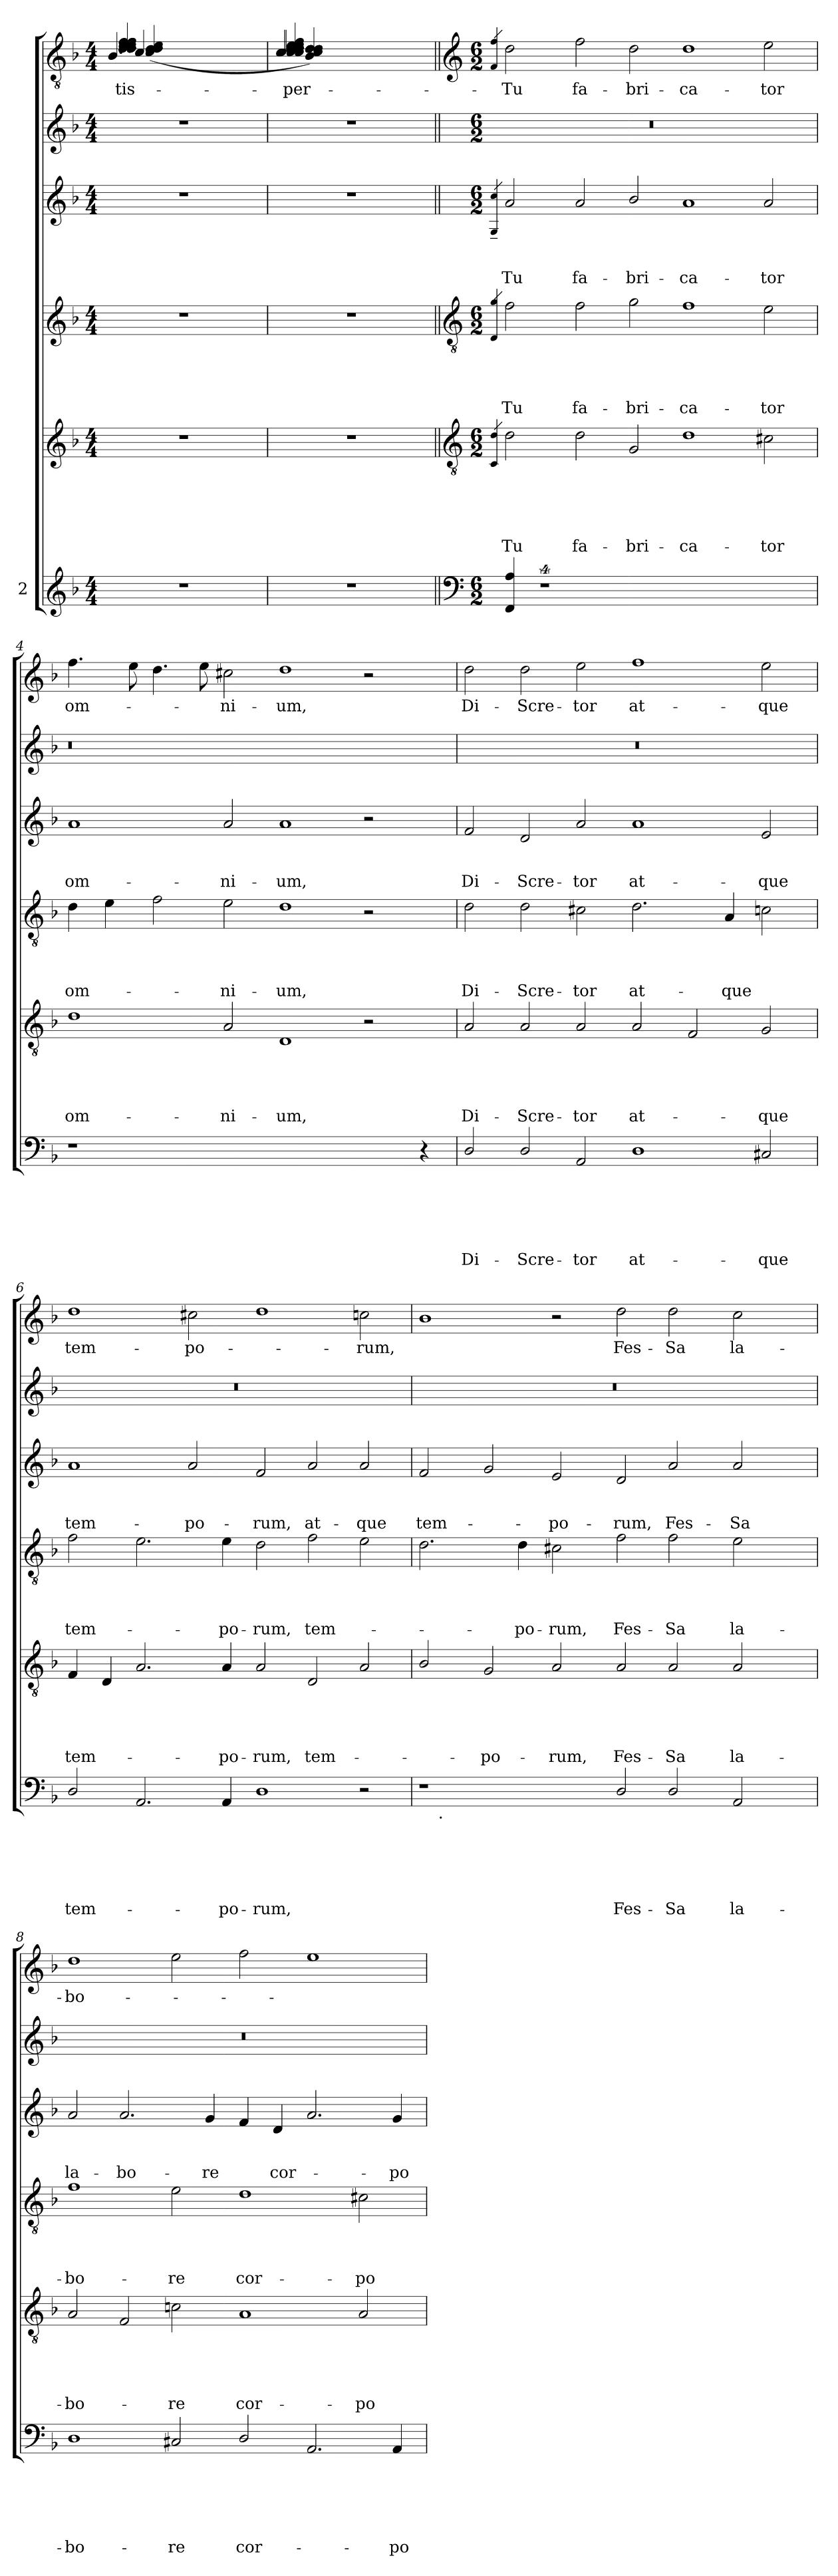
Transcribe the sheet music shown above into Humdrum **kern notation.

**kern	**text	**text	**text	**text	**text	**text	**kern	**text	**text	**text	**text	**text	**kern	**text	**text	**text	**text	**kern	**text	**text	**text	**kern	**kern	**text
*part6	*part6	*part6	*part6	*part6	*part6	*part6	*part5	*part5	*part5	*part5	*part5	*part5	*part4	*part4	*part4	*part4	*part4	*part3	*part3	*part3	*part3	*part2	*part1	*part1
*staff6	*staff6	*staff6	*staff6	*staff6	*staff6	*staff6	*staff5	*staff5	*staff5	*staff5	*staff5	*staff5	*staff4	*staff4	*staff4	*staff4	*staff4	*staff3	*staff3	*staff3	*staff3	*staff2	*staff1	*staff1
*I"2	*	*	*	*	*	*	*	*	*	*	*	*	*	*	*	*	*	*	*	*	*	*	*	*
*clefG2	*	*	*	*	*	*	*clefG2	*	*	*	*	*	*clefG2	*	*	*	*	*clefG2	*	*	*	*clefG2	*clefGv2	*
*k[b-]	*	*	*	*	*	*	*k[b-]	*	*	*	*	*	*k[b-]	*	*	*	*	*k[b-]	*	*	*	*k[b-]	*k[b-]	*
*F:	*	*	*	*	*	*	*F:	*	*	*	*	*	*F:	*	*	*	*	*F:	*	*	*	*F:	*F:	*
*M4/4	*	*	*	*	*	*	*M4/4	*	*	*	*	*	*M4/4	*	*	*	*	*M4/4	*	*	*	*M4/4	*M4/4	*
=1	=1	=1	=1	=1	=1	=1	=1	=1	=1	=1	=1	=1	=1	=1	=1	=1	=1	=1	=1	=1	=1	=1	=1	=1
!	!	!	!	!	!	!	!	!	!	!	!	!	!	!	!	!	!	!	!	!	!	!	!	!LO:LY:b
*	*	*	*	*	*	*	*	*	*	*	*	*	*	*	*	*	*	*	*	*	*	*	*^	*
!	!	!	!	!	!	!	!	!	!	!	!	!	!	!	!	!	!	!	!	!	!	!	!	!	!LO:LY:b
*	*	*	*	*	*	*	*	*	*	*	*	*	*	*	*	*	*	*	*	*	*	*	*	*^	*
!	!	!	!	!	!	!	!	!	!	!	!	!	!	!	!	!	!	!	!	!	!	!	!	!	!	!LO:LY:b
*	*	*	*	*	*	*	*	*	*	*	*	*	*	*	*	*	*	*	*	*	*	*	*	*	*^	*
!	!	!	!	!	!	!	!	!	!	!	!	!	!	!	!	!	!	!	!	!	!	!	!	!	!	!	!LO:LY:b
1r	.	.	.	.	.	.	1r	.	.	.	.	.	1r	.	.	.	.	1r	.	.	.	1r	(4d/ 4d/ 4d/ 4d/ 4d/ 4d/ 4d/ 4e/ 4e/ 4f/ 4f/ 4f/	4c/	4.B-/	(4c/ 4d/ 4d/ 4e/)	-tis-
.	.	.	.	.	.	.	.	.	.	.	.	.	.	.	.	.	.	.	.	.	.	.	2ryy	2ryy	.	2ryy	.
.	.	.	.	.	.	.	.	.	.	.	.	.	.	.	.	.	.	.	.	.	.	.	.	.	2ryy	.	.
.	.	.	.	.	.	.	.	.	.	.	.	.	.	.	.	.	.	.	.	.	.	.	8ryy	8ryy	.	8ryy	.
.	.	.	.	.	.	.	.	.	.	.	.	.	.	.	.	.	.	.	.	.	.	.	8ryy	8ryy	8ryy	8ryy	.
!!LO:LB:g=z	!!	!!	!!
=2	=2	=2	=2	=2	=2	=2	=2	=2	=2	=2	=2	=2	=2	=2	=2	=2	=2	=2	=2	=2	=2	=2	=2	=2	=2	=2	=2
!	!	!	!	!	!	!	!	!	!	!	!	!	!	!	!	!	!	!	!	!	!	!	!	!	!	!	!LO:LY:b
!	!	!	!	!	!	!	!	!	!	!	!	!	!	!	!	!	!	!	!	!	!	!	!	!	!	!	!LO:LY:b
!	!	!	!	!	!	!	!	!	!	!	!	!	!	!	!	!	!	!	!	!	!	!	!	!	!	!	!LO:LY:b
!	!	!	!	!	!	!	!	!	!	!	!	!	!	!	!	!	!	!	!	!	!	!	!	!	!	!	!LO:LY:b
1r	.	.	.	.	.	.	1r	.	.	.	.	.	1r	.	.	.	.	1r	.	.	.	1r	((4c/ 4c/ 4d/ 4d/ 4d/ 4d/ 4d/ 4d/ 4e/ 4e/ 4e/ 4f/	4c/	4.c/	4B-/ 4c/ 4d/ 4d/ 4d/ 4d/ 4d/)	per-
.	.	.	.	.	.	.	.	.	.	.	.	.	.	.	.	.	.	.	.	.	.	.	2ryy	2ryy	.	2ryy	.
.	.	.	.	.	.	.	.	.	.	.	.	.	.	.	.	.	.	.	.	.	.	.	.	.	2ryy	.	.
.	.	.	.	.	.	.	.	.	.	.	.	.	.	.	.	.	.	.	.	.	.	.	8ryy	8ryy	.	8ryy	.
.	.	.	.	.	.	.	.	.	.	.	.	.	.	.	.	.	.	.	.	.	.	.	8ryy	8ryy	8ryy	8ryy	.
*	*	*	*	*	*	*	*	*	*	*	*	*	*	*	*	*	*	*	*	*	*	*	*v	*v	*v	*v	*
!!LO:PB:g=z
=3||	=3||	=3||	=3||	=3||	=3||	=3||	=3||	=3||	=3||	=3||	=3||	=3||	=3||	=3||	=3||	=3||	=3||	=3||	=3||	=3||	=3||	=3||	=3||	=3||
*clefF4	*	*	*	*	*	*	*clefGv2	*	*	*	*	*	*clefGv2	*	*	*	*	*	*	*	*	*	*clefG2	*
*M6/2	*	*	*	*	*	*	*M6/2	*	*	*	*	*	*M6/2	*	*	*	*	*M6/2	*	*	*	*M6/2	*M6/2	*
.	.	.	.	.	.	.	4qC/ 4qd/	.	.	.	.	.	4qD/ 4qg/	.	.	.	.	4qG/~< 4qcc/~<	.	.	.	.	4qf/ 4qff/	.
!	!	!	!	!	!	!	!	!	!	!	!	!LO:LY:b	!	!	!	!	!LO:LY:b	!	!	!	!LO:LY:b	!	!	!LO:LY:b
4FF/ 4A/	.	.	.	.	.	.	2d\	.	.	.	.	Tu	2f\	.	.	.	Tu	2a/	.	.	Tu	0.r	2dd\	Tu
4%11r	.	.	.	.	.	.	.	.	.	.	.	.	.	.	.	.	.	.	.	.	.	.	.	.
!	!	!	!	!	!	!	!	!	!	!	!	!LO:LY:b	!	!	!	!	!LO:LY:b	!	!	!	!LO:LY:b	!	!	!LO:LY:b
.	.	.	.	.	.	.	2d\	.	.	.	.	fa-	2f\	.	.	.	fa-	2a/	.	.	fa-	.	2ff\	fa-
!	!	!	!	!	!	!	!	!	!	!	!	!LO:LY:b	!	!	!	!	!LO:LY:b	!	!	!	!LO:LY:b	!	!	!LO:LY:b
.	.	.	.	.	.	.	2G/	.	.	.	.	-bri-	2g\	.	.	.	-bri-	2b-/	.	.	-bri-	.	2dd\	-bri-
!	!	!	!	!	!	!	!	!	!	!	!	!LO:LY:b	!	!	!	!	!LO:LY:b	!	!	!	!LO:LY:b	!	!	!LO:LY:b
.	.	.	.	.	.	.	1d	.	.	.	.	-ca-	1f	.	.	.	-ca-	1a	.	.	-ca-	.	1dd	-ca-
!	!	!	!	!	!	!	!	!	!	!	!	!LO:LY:b	!	!	!	!	!LO:LY:b	!	!	!	!LO:LY:b	!	!	!LO:LY:b
.	.	.	.	.	.	.	2c#X\	.	.	.	.	-tor	2e\	.	.	.	-tor	2a/	.	.	-tor	.	2ee\	-tor
=4	=4	=4	=4	=4	=4	=4	=4	=4	=4	=4	=4	=4	=4	=4	=4	=4	=4	=4	=4	=4	=4	=4	=4	=4
!LO:N:vis=1	!	!	!	!	!	!	!	!	!	!	!	!LO:LY:b	!	!	!	!	!LO:LY:b	!	!	!	!LO:LY:b	!	!	!LO:LY:b
0.r	.	.	.	.	.	.	1d	.	.	.	.	om-	4d\	.	.	.	om-	1a	.	.	om-	0.r	4.ff\	om-
.	.	.	.	.	.	.	.	.	.	.	.	.	4e\	.	.	.	.	.	.	.	.	.	.	.
.	.	.	.	.	.	.	.	.	.	.	.	.	.	.	.	.	.	.	.	.	.	.	8ee\	.
.	.	.	.	.	.	.	.	.	.	.	.	.	2f\	.	.	.	.	.	.	.	.	.	4.dd\	.
.	.	.	.	.	.	.	.	.	.	.	.	.	.	.	.	.	.	.	.	.	.	.	8ee\	.
!	!	!	!	!	!	!	!	!	!	!	!	!LO:LY:b	!	!	!	!	!LO:LY:b	!	!	!	!LO:LY:b	!	!	!LO:LY:b
.	.	.	.	.	.	.	2A/	.	.	.	.	-ni-	2e\	.	.	.	-ni-	2a/	.	.	-ni-	.	2cc#X\	-ni-
!	!	!	!	!	!	!	!	!	!	!	!	!LO:LY:b	!	!	!	!	!LO:LY:b	!	!	!	!LO:LY:b	!	!	!LO:LY:b
.	.	.	.	.	.	.	1D	.	.	.	.	-um,	1d	.	.	.	-um,	1a	.	.	-um,	.	1dd	-um,
.	.	.	.	.	.	.	2r	.	.	.	.	.	2r	.	.	.	.	2r	.	.	.	.	2r	.
4r	.	.	.	.	.	.	4ryy	.	.	.	.	.	4ryy	.	.	.	.	4ryy	.	.	.	4ryy	4ryy	.
=5	=5	=5	=5	=5	=5	=5	=5	=5	=5	=5	=5	=5	=5	=5	=5	=5	=5	=5	=5	=5	=5	=5	=5	=5
!	!	!	!	!	!	!LO:LY:b	!	!	!	!	!	!LO:LY:b	!	!	!	!	!LO:LY:b	!	!	!	!LO:LY:b	!	!	!LO:LY:b
2D/	.	.	.	.	.	Di-	2A/	.	.	.	.	Di-	2d\	.	.	.	Di-	2f/	.	.	Di-	0.r	2dd\	Di-
!	!	!	!	!	!	!LO:LY:b	!	!	!	!	!	!LO:LY:b	!	!	!	!	!LO:LY:b	!	!	!	!LO:LY:b	!	!	!LO:LY:b
2D/	.	.	.	.	.	-Scre-	2A/	.	.	.	.	-Scre-	2d\	.	.	.	-Scre-	2d/	.	.	-Scre-	.	2dd\	-Scre-
!	!	!	!	!	!	!LO:LY:b	!	!	!	!	!	!LO:LY:b	!	!	!	!	!LO:LY:b	!	!	!	!LO:LY:b	!	!	!LO:LY:b
2AA/	.	.	.	.	.	-tor	2A/	.	.	.	.	-tor	2c#X\	.	.	.	-tor	2a/	.	.	-tor	.	2ee\	-tor
!	!	!	!	!	!	!LO:LY:b	!	!	!	!	!	!LO:LY:b	!	!	!	!	!LO:LY:b	!	!	!	!LO:LY:b	!	!	!LO:LY:b
1D	.	.	.	.	.	at-	2A/	.	.	.	.	at-	2.d\	.	.	.	at-	1a	.	.	at-	.	1ff	at-
.	.	.	.	.	.	.	2F/	.	.	.	.	.	.	.	.	.	.	.	.	.	.	.	.	.
!	!	!	!	!	!	!	!	!	!	!	!	!	!	!	!	!	!LO:LY:b	!	!	!	!	!	!	!
.	.	.	.	.	.	.	.	.	.	.	.	.	4A/	.	.	.	-que	.	.	.	.	.	.	.
!	!	!	!	!	!	!LO:LY:b	!	!	!	!	!	!LO:LY:b	!	!	!	!	!	!	!	!	!LO:LY:b	!	!	!LO:LY:b
2C#X/	.	.	.	.	.	-que	2G/	.	.	.	.	-que	2cn\	.	.	.	.	2e/	.	.	-que	.	2ee\	-que
!!LO:LB:g=z
=6	=6	=6	=6	=6	=6	=6	=6	=6	=6	=6	=6	=6	=6	=6	=6	=6	=6	=6	=6	=6	=6	=6	=6	=6
!	!	!	!	!	!	!LO:LY:b	!	!	!	!	!	!LO:LY:b	!	!	!	!	!LO:LY:b	!	!	!	!LO:LY:b	!	!	!LO:LY:b
2D/	.	.	.	.	.	tem-	4F/	.	.	.	.	tem-	2f\	.	.	.	tem-	1a	.	.	tem-	0.r	1dd	tem-
.	.	.	.	.	.	.	4D/	.	.	.	.	.	.	.	.	.	.	.	.	.	.	.	.	.
2.AA/	.	.	.	.	.	.	2.A/	.	.	.	.	.	2.e\	.	.	.	.	.	.	.	.	.	.	.
!	!	!	!	!	!	!	!	!	!	!	!	!	!	!	!	!	!	!	!	!	!LO:LY:b	!	!	!LO:LY:b
.	.	.	.	.	.	.	.	.	.	.	.	.	.	.	.	.	.	2a/	.	.	-po-	.	2cc#X\	-po-
!	!	!	!	!	!	!LO:LY:b:rj	!	!	!	!	!	!LO:LY:b	!	!	!	!	!LO:LY:b	!	!	!	!	!	!	!
4AA/	.	.	.	.	.	-po-	4A/	.	.	.	.	-po-	4e\	.	.	.	-po-	.	.	.	.	.	.	.
!	!	!	!	!	!	!LO:LY:b	!	!	!	!	!	!LO:LY:b	!	!	!	!	!LO:LY:b	!	!	!	!LO:LY:b	!	!	!
1D	.	.	.	.	.	-rum,	2A/	.	.	.	.	-rum,	2d\	.	.	.	-rum,	2f/	.	.	-rum,	.	1dd	.
!	!	!	!	!	!	!	!	!	!	!	!	!LO:LY:b	!	!	!	!	!LO:LY:b	!	!	!	!LO:LY:b	!	!	!
.	.	.	.	.	.	.	2D/	.	.	.	.	tem-	2f\	.	.	.	tem-	2a/	.	.	at-	.	.	.
!	!	!	!	!	!	!	!	!	!	!	!	!	!	!	!	!	!	!	!	!	!LO:LY:b	!	!	!LO:LY:b
2r	.	.	.	.	.	.	2A/	.	.	.	.	.	2e\	.	.	.	.	2a/	.	.	-que	.	2ccn\	-rum,
=7	=7	=7	=7	=7	=7	=7	=7	=7	=7	=7	=7	=7	=7	=7	=7	=7	=7	=7	=7	=7	=7	=7	=7	=7
!	!	!	!	!	!	!	!	!	!	!	!	!	!	!	!	!	!	!	!	!	!LO:LY:b	!	!	!
*^	*	*	*	*	*	*	*	*	*	*	*	*	*	*	*	*	*	*	*	*	*	*	*	*
1r	16.ryy	.	.	.	.	.	.	2B-/	.	.	.	.	.	2.d\	.	.	.	.	2f/	.	.	tem-	0.r	1b-	.
!	!LO:TX:b:t=.	!	!	!	!	!	!	!	!	!	!	!	!	!	!	!	!	!	!	!	!	!	!	!	!
.	1ryy	.	.	.	.	.	.	.	.	.	.	.	.	.	.	.	.	.	.	.	.	.	.	.	.
!	!	!	!	!	!	!	!	!	!	!	!	!	!LO:LY:b	!	!	!	!	!	!	!	!	!	!	!	!
.	.	.	.	.	.	.	.	2G/	.	.	.	.	-po-	.	.	.	.	.	2g/	.	.	.	.	.	.
!	!	!	!	!	!	!	!	!	!	!	!	!	!	!	!	!	!	!LO:LY:b	!	!	!	!	!	!	!
.	.	.	.	.	.	.	.	.	.	.	.	.	.	4d\	.	.	.	-po-	.	.	.	.	.	.	.
!	!	!	!	!	!	!	!	!	!	!	!	!	!LO:LY:b	!	!	!	!	!LO:LY:b	!	!	!	!LO:LY:b	!	!	!
2ryy	.	.	.	.	.	.	.	2A/	.	.	.	.	-rum,	2c#X\	.	.	.	-rum,	2e/	.	.	-po-	.	2r	.
.	1ryy	.	.	.	.	.	.	.	.	.	.	.	.	.	.	.	.	.	.	.	.	.	.	.	.
!	!	!	!	!	!	!	!LO:LY:b	!	!	!	!	!	!LO:LY:b	!	!	!	!	!LO:LY:b	!	!	!	!LO:LY:b	!	!	!LO:LY:b
2D/	.	.	.	.	.	.	Fes-	2A/	.	.	.	.	Fes-	2f\	.	.	.	Fes-	2d/	.	.	-rum,	.	2dd\	Fes-
!	!	!	!	!	!	!	!LO:LY:b	!	!	!	!	!	!LO:LY:b	!	!	!	!	!LO:LY:b	!	!	!	!LO:LY:b	!	!	!LO:LY:b
2D/	.	.	.	.	.	.	-Sa	2A/	.	.	.	.	-Sa	2f\	.	.	.	-Sa	2a/	.	.	Fes-	.	2dd\	-Sa
.	2ryy	.	.	.	.	.	.	.	.	.	.	.	.	.	.	.	.	.	.	.	.	.	.	.	.
!	!	!	!	!	!	!	!LO:LY:b	!	!	!	!	!	!LO:LY:b	!	!	!	!	!LO:LY:b	!	!	!	!LO:LY:b	!	!	!LO:LY:b
2AA/	.	.	.	.	.	.	la-	2A/	.	.	.	.	la-	2e\	.	.	.	la-	2a/	.	.	-Sa	.	2cc\	la-
.	4ryy	.	.	.	.	.	.	.	.	.	.	.	.	.	.	.	.	.	.	.	.	.	.	.	.
.	8ryy	.	.	.	.	.	.	.	.	.	.	.	.	.	.	.	.	.	.	.	.	.	.	.	.
.	32ryy	.	.	.	.	.	.	.	.	.	.	.	.	.	.	.	.	.	.	.	.	.	.	.	.
=8	=8	=8	=8	=8	=8	=8	=8	=8	=8	=8	=8	=8	=8	=8	=8	=8	=8	=8	=8	=8	=8	=8	=8	=8	=8
!	!	!	!	!	!	!	!LO:LY:b	!	!	!	!	!	!LO:LY:b	!	!	!	!	!LO:LY:b	!	!	!	!LO:LY:b	!	!	!LO:LY:b
*v	*v	*	*	*	*	*	*	*	*	*	*	*	*	*	*	*	*	*	*	*	*	*	*	*	*
1D	.	.	.	.	.	-bo-	2A/	.	.	.	.	-bo-	1f	.	.	.	-bo-	2a/	.	.	la-	0.r	1dd	-bo-
!	!	!	!	!	!	!	!	!	!	!	!	!	!	!	!	!	!	!	!	!	!LO:LY:b	!	!	!
.	.	.	.	.	.	.	2F/	.	.	.	.	.	.	.	.	.	.	2.a/	.	.	-bo-	.	.	.
!	!	!	!	!	!	!LO:LY:b	!	!	!	!	!	!LO:LY:b	!	!	!	!	!LO:LY:b	!	!	!	!	!	!	!
2C#X/	.	.	.	.	.	-re	2cn\	.	.	.	.	-re	2e\	.	.	.	-re	.	.	.	.	.	2ee\	.
!	!	!	!	!	!	!	!	!	!	!	!	!	!	!	!	!	!	!	!	!	!LO:LY:b	!	!	!
.	.	.	.	.	.	.	.	.	.	.	.	.	.	.	.	.	.	4g/	.	.	-re	.	.	.
!	!	!	!	!	!	!LO:LY:b	!	!	!	!	!	!LO:LY:b	!	!	!	!	!LO:LY:b	!	!	!	!	!	!	!
2D/	.	.	.	.	.	cor-	1A	.	.	.	.	cor-	1d	.	.	.	cor-	4f/	.	.	.	.	2ff\	.
!	!	!	!	!	!	!	!	!	!	!	!	!	!	!	!	!	!	!	!	!	!LO:LY:b	!	!	!
.	.	.	.	.	.	.	.	.	.	.	.	.	.	.	.	.	.	4d/	.	.	cor-	.	.	.
2.AA/	.	.	.	.	.	.	.	.	.	.	.	.	.	.	.	.	.	2.a/	.	.	.	.	1ee	.
!	!	!	!	!	!	!	!	!	!	!	!	!LO:LY:b	!	!	!	!	!LO:LY:b	!	!	!	!	!	!	!
.	.	.	.	.	.	.	2A/	.	.	.	.	-po-	2c#X\	.	.	.	-po-	.	.	.	.	.	.	.
!	!	!	!	!	!	!LO:LY:b	!	!	!	!	!	!	!	!	!	!	!	!	!	!	!LO:LY:b	!	!	!
4AA/	.	.	.	.	.	-po-	.	.	.	.	.	.	.	.	.	.	.	4g/	.	.	-po-	.	.	.
=	=	=	=	=	=	=	=	=	=	=	=	=	=	=	=	=	=	=	=	=	=	=	=	=
*-	*-	*-	*-	*-	*-	*-	*-	*-	*-	*-	*-	*-	*-	*-	*-	*-	*-	*-	*-	*-	*-	*-	*-	*-
